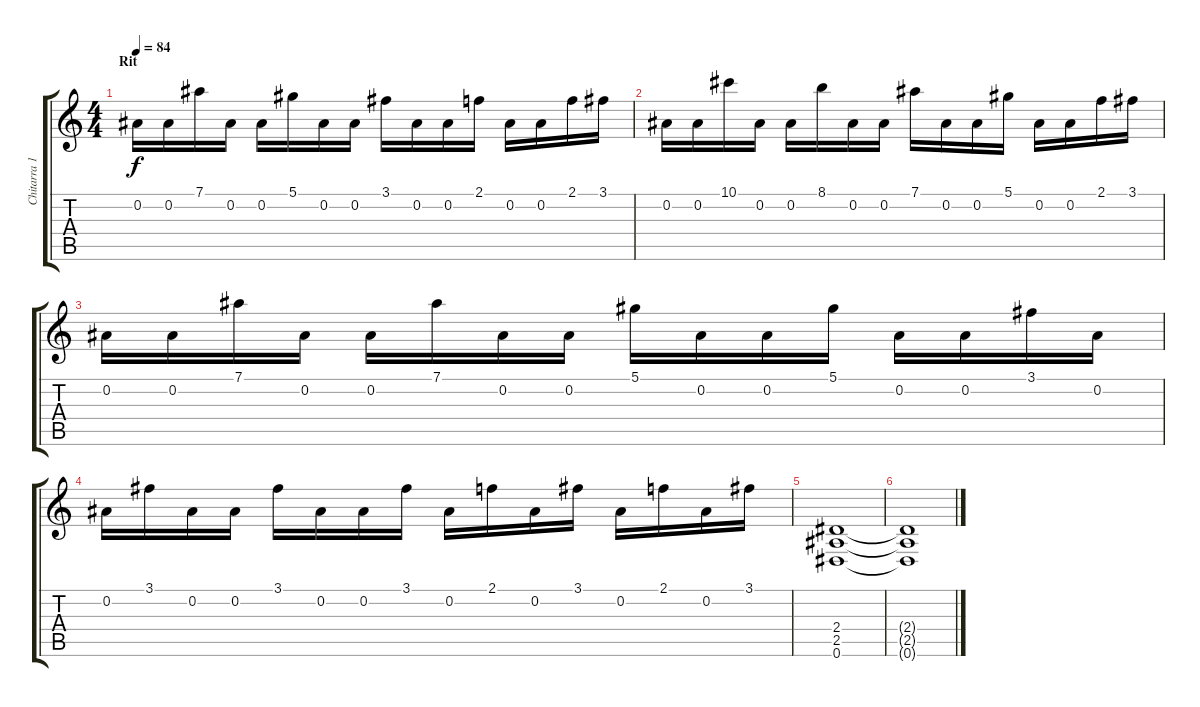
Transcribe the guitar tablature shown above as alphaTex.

\track ("Chitarra 1 Oct" "Chitarra 1") {instrument distortionguitar}
\staff {score tabs}
\tuning (Eb4 Bb3 Gb3 Db3 Ab2 Eb2) {hide}
\ts (4 4)
\section ("" "Rit")
\tempo 84
\clef g2
\ks c
0.2.16{dy f} 0.2.16 7.1.16 0.2.16 0.2.16 5.1.16 0.2.16 0.2.16 3.1.16 0.2.16 0.2.16 2.1.16 0.2.16 0.2.16 2.1.16 3.1.16 |
0.2.16 0.2.16 10.1.16 0.2.16 0.2.16 8.1.16 0.2.16 0.2.16 7.1.16 0.2.16 0.2.16 5.1.16 0.2.16 0.2.16 2.1.16 3.1.16 |
0.2.16 0.2.16 7.1.16 0.2.16 0.2.16 7.1.16 0.2.16 0.2.16 5.1.16 0.2.16 0.2.16 5.1.16 0.2.16 0.2.16 3.1.16 0.2.16 |
0.2.16 3.1.16 0.2.16 0.2.16 3.1.16 0.2.16 0.2.16 3.1.16 0.2.16 2.1.16 0.2.16 3.1.16 0.2.16 2.1.16 0.2.16 3.1.16 |
(2.4 2.5 0.6).1 |
(2.4{t} 2.5{t} 0.6{t}).1
